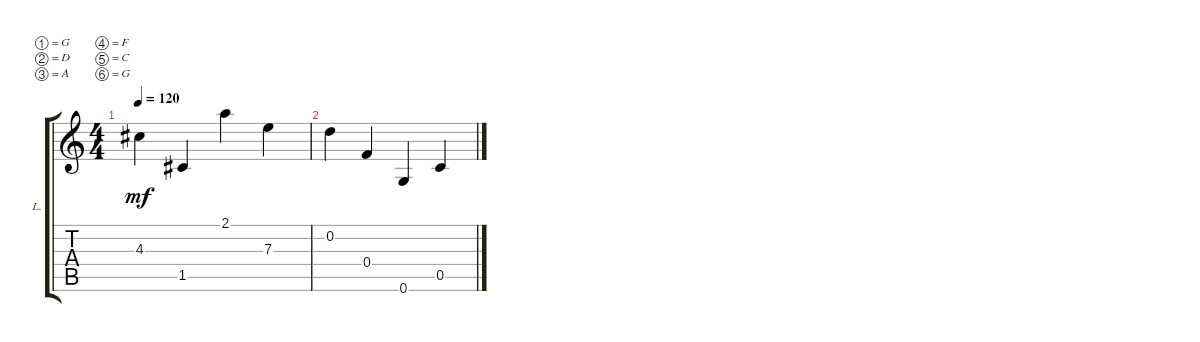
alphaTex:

\bracketExtendMode groupsimilarinstruments
\firstSystemTrackNameOrientation horizontal
\otherSystemsTrackNameOrientation horizontal
\track ("Lute" "L.") {instrument acousticgrandpiano}
\staff {score tabs}
\tuning (G4 D4 A3 F3 C3 G2)
\displaytranspose 12
\ts (4 4)
\tempo 120
\clef g2
\ks c
4.3.4{dy mf instrument acousticgrandpiano} 1.5.4 2.1.4 7.3.4 |
0.2.4 0.4.4 0.6.4 0.5.4
